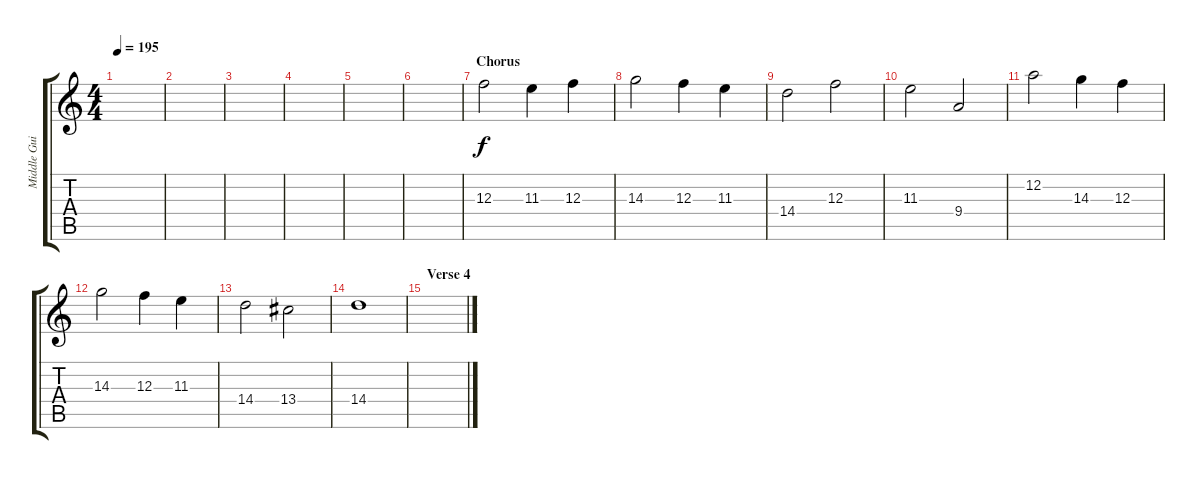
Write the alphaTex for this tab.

\track ("Middle Guitar" "Middle Gui") {instrument overdrivenguitar}
\staff {score tabs}
\tuning (D4 A3 F3 C3 G2 D2) {hide}
\ts (4 4)
\tempo 195
\clef g2
\ks c
|
|
|
|
|
|
\section ("" "Chorus")
12.3.2{dy f} 11.3.4 12.3.4 |
14.3.2 12.3.4 11.3.4 |
14.4.2 12.3.2 |
11.3.2 9.4.2 |
12.2.2 14.3.4 12.3.4 |
14.3.2 12.3.4 11.3.4 |
14.4.2 13.4.2 |
14.4.1 |
\section ("" "Verse 4")
